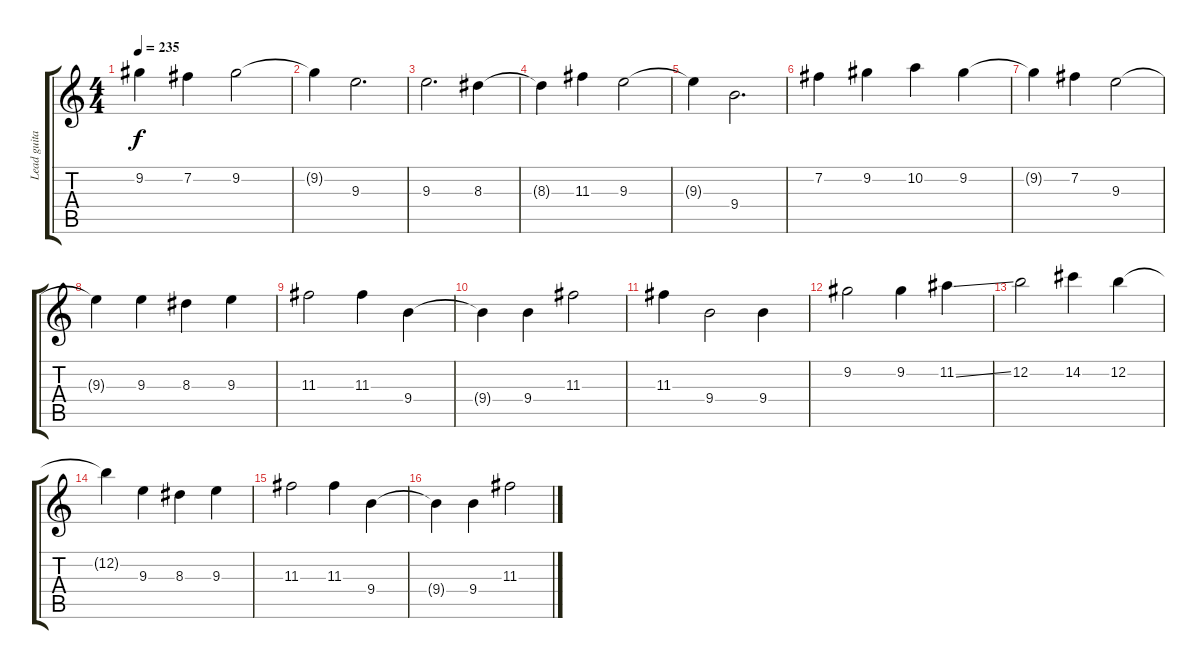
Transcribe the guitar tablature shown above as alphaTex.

\track ("Lead guitar" "Lead guita") {instrument distortionguitar}
\staff {score tabs}
\tuning (E4 B3 G3 D3 A2 E2) {hide}
\ts (4 4)
\tempo 235
\clef g2
\ks c
9.2{t}.4{dy f} 7.2.4 9.2.2 |
9.2{t}.4 9.3.2{d} |
9.3.2{d} 8.3.4 |
8.3{t}.4 11.3.4 9.3.2 |
9.3{t}.4 9.4.2{d} |
7.2.4 9.2.4 10.2.4 9.2.4 |
9.2{t}.4 7.2.4 9.3.2 |
9.3{t}.4 9.3.4 8.3.4 9.3.4 |
11.3.2 11.3.4 9.4.4 |
9.4{t}.4 9.4.4 11.3.2 |
11.3.4 9.4.2 9.4.4 |
9.2.2 9.2.4 11.2{ss}.4 |
12.2.2 14.2.4 12.2.4 |
12.2{t}.4 9.3.4 8.3.4 9.3.4 |
11.3.2 11.3.4 9.4.4 |
9.4{t}.4 9.4.4 11.3.2
